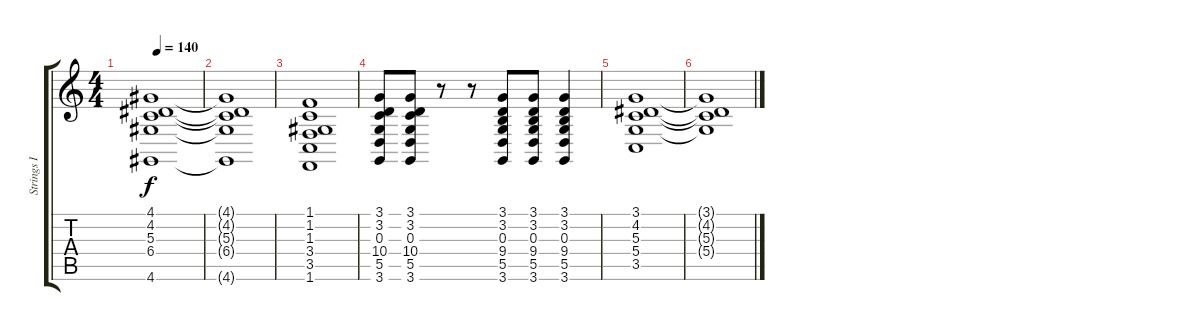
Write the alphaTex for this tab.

\track ("Strings I" "Strings I") {instrument stringensemble1}
\staff {score tabs}
\tuning (E4 B3 G3 D3 A2 E2) {hide}
\ts (4 4)
\tempo 140
\clef g2
\ks c
(4.1 4.2 5.3 6.4 4.6).1{dy f} |
(4.1{t} 4.2{t} 5.3{t} 6.4{t} 4.6{t}).1 |
(1.1 1.2 1.3 3.4 3.5 1.6).1 |
(3.1 3.2 0.3 10.4 5.5 3.6).8 (3.1 3.2 0.3 10.4 5.5 3.6).8 r.8 r.8 (3.1 3.2 0.3 9.4 5.5 3.6).8 (3.1 3.2 0.3 9.4 5.5 3.6).8 (3.1 3.2 0.3 9.4 5.5 3.6).4 |
(3.1 4.2 5.3 5.4 3.5).1 |
(3.1{t} 4.2{t} 5.3{t} 5.4{t}).1
